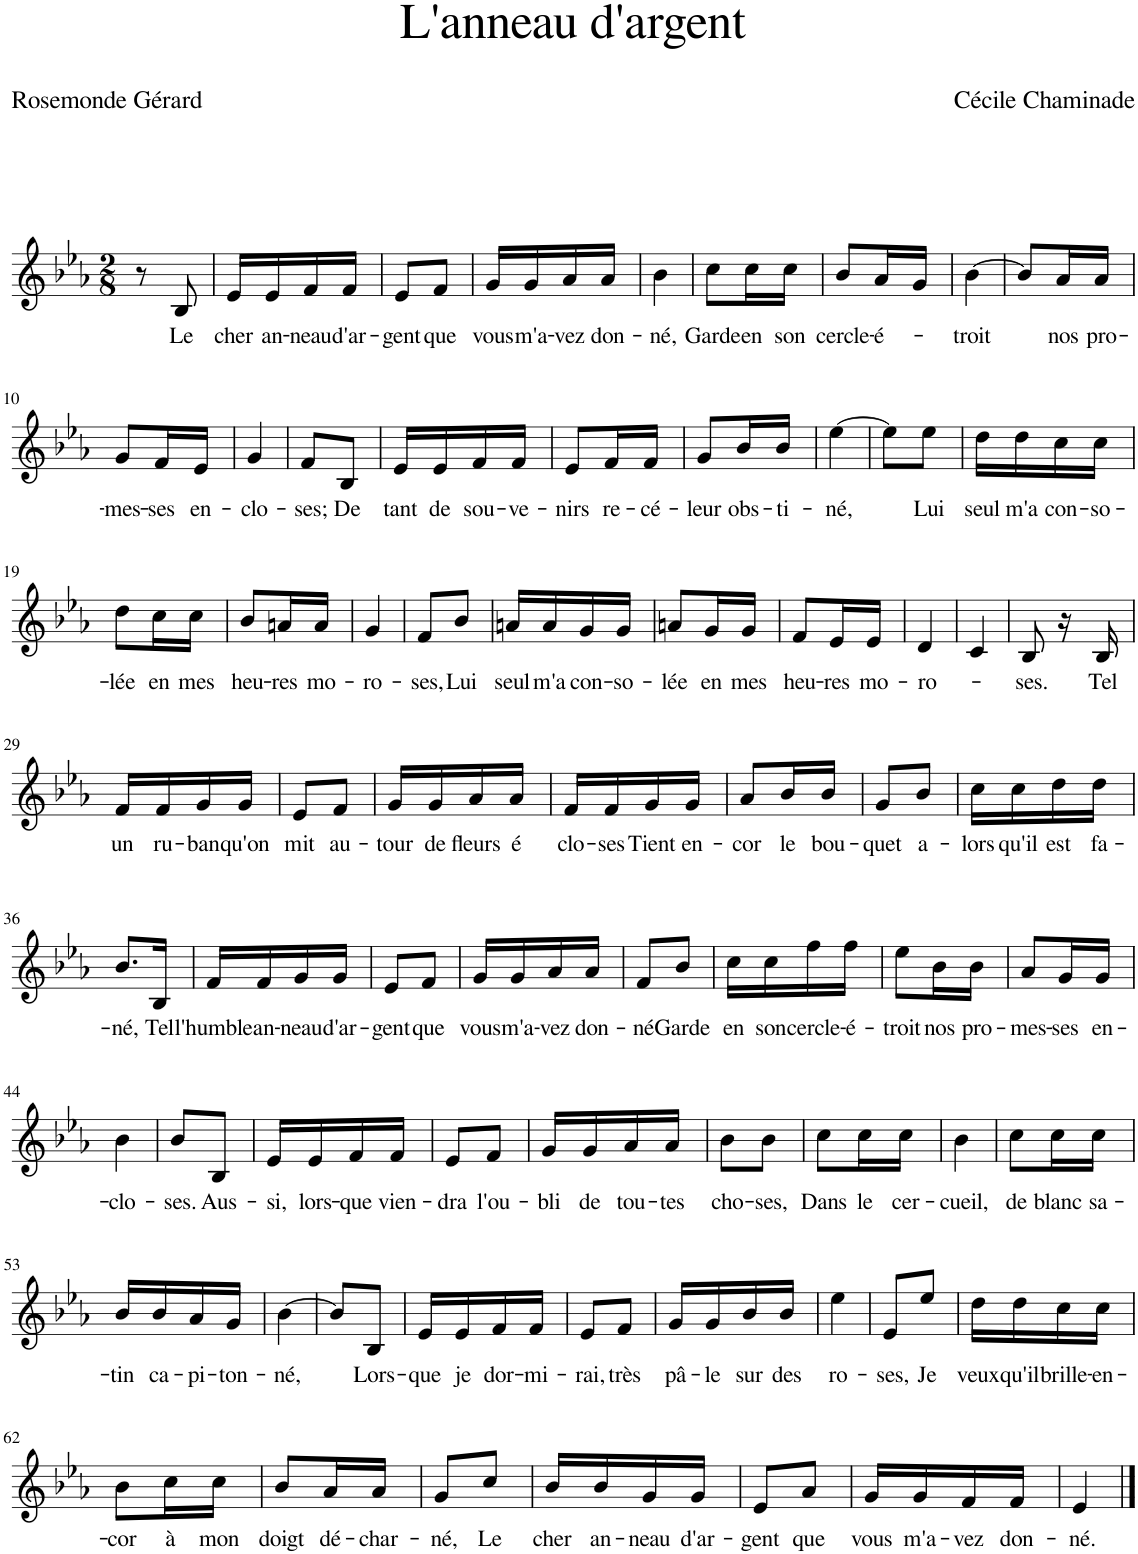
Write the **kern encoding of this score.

**kern	**text
*part1	*part1
*staff1	*staff1
*I"Piano	*
*I'Pno	*
*clefG2	*
*k[b-e-a-]	*
*M2/8	*
=1	=1
8r	.
!	!LO:LY:b
8B-/	Le
=2	=2
!	!LO:LY:b
16e-/LL	cher
!	!LO:LY:b
16e-/	an-
!	!LO:LY:b
16f/	-neau
!	!LO:LY:b
16f/JJ	d'ar-
=3	=3
!	!LO:LY:b
8e-/L	-gent
!	!LO:LY:b
8f/J	que
=4	=4
!	!LO:LY:b
16g/LL	vous
!	!LO:LY:b
16g/	m'a-
!	!LO:LY:b
16a-/	-vez
!	!LO:LY:b
16a-/JJ	don-
=5	=5
!	!LO:LY:b
4b-\	-né,
=6	=6
!	!LO:LY:b
8cc\L	Garde
!	!LO:LY:b
16cc\L	en
!	!LO:LY:b
16cc\JJ	son
=7	=7
!	!LO:LY:b
8b-/L	cercle-
!	!LO:LY:b
16a-/L	-é-
16g/JJ	.
=8	=8
!	!LO:LY:b
[4b-\	-troit
=9	=9
8b-/L]	.
!	!LO:LY:b
16a-/L	nos
!	!LO:LY:b
16a-/JJ	pro-
!!LO:LB:g=z
=10	=10
!	!LO:LY:b
8g/L	-mes-
!	!LO:LY:b
16f/L	-ses
!	!LO:LY:b
16e-/JJ	en-
=11	=11
!	!LO:LY:b
4g/	-clo-
=12	=12
!	!LO:LY:b
8f/L	-ses;
!	!LO:LY:b
8B-/J	De
=13	=13
!	!LO:LY:b
16e-/LL	tant
!	!LO:LY:b
16e-/	de
!	!LO:LY:b
16f/	sou-
!	!LO:LY:b
16f/JJ	-ve-
=14	=14
!	!LO:LY:b
8e-/L	-nirs
!	!LO:LY:b
16f/L	re-
!	!LO:LY:b
16f/JJ	-cé-
=15	=15
!	!LO:LY:b
8g/L	-leur
!	!LO:LY:b
16b-/L	obs-
!	!LO:LY:b
16b-/JJ	-ti-
=16	=16
!	!LO:LY:b
[4ee-\	-né,
=17	=17
8ee-\L]	.
!	!LO:LY:b
8ee-\J	Lui
=18	=18
!	!LO:LY:b
16dd\LL	seul
!	!LO:LY:b
16dd\	m'a
!	!LO:LY:b
16cc\	con-
!	!LO:LY:b
16cc\JJ	-so-
!!LO:LB:g=z
=19	=19
!	!LO:LY:b
8dd\L	-lée
!	!LO:LY:b
16cc\L	en
!	!LO:LY:b
16cc\JJ	mes
=20	=20
!	!LO:LY:b
8b-/L	heu-
!	!LO:LY:b
16an/L	-res
!	!LO:LY:b
16a/JJ	mo-
=21	=21
!	!LO:LY:b
4g/	-ro-
=22	=22
!	!LO:LY:b
8f/L	-ses,
!	!LO:LY:b
8b-/J	Lui
=23	=23
!	!LO:LY:b
16an/LL	seul
!	!LO:LY:b
16a/	m'a
!	!LO:LY:b
16g/	con-
!	!LO:LY:b
16g/JJ	-so-
=24	=24
!	!LO:LY:b
8an/L	-lée
!	!LO:LY:b
16g/L	en
!	!LO:LY:b
16g/JJ	mes
=25	=25
!	!LO:LY:b
8f/L	heu-
!	!LO:LY:b
16e-/L	-res
!	!LO:LY:b
16e-/JJ	mo-
=26	=26
!	!LO:LY:b
4d/	-ro-
=27	=27
4c/	.
=28	=28
!	!LO:LY:b
8B-/	-ses.
16r	.
!	!LO:LY:b
16B-/	Tel
!!LO:LB:g=z
=29	=29
!	!LO:LY:b
16f/LL	un
!	!LO:LY:b
16f/	ru-
!	!LO:LY:b
16g/	-ban
!	!LO:LY:b
16g/JJ	qu'on
=30	=30
!	!LO:LY:b
8e-/L	mit
!	!LO:LY:b
8f/J	au-
=31	=31
!	!LO:LY:b
16g/LL	-tour
!	!LO:LY:b
16g/	de
!	!LO:LY:b
16a-/	fleurs
!	!LO:LY:b
16a-/JJ	é
=32	=32
!	!LO:LY:b
16f/LL	clo-
!	!LO:LY:b
16f/	-ses
!	!LO:LY:b
16g/	Tient
!	!LO:LY:b
16g/JJ	en-
=33	=33
!	!LO:LY:b
8a-/L	-cor
!	!LO:LY:b
16b-/L	le
!	!LO:LY:b
16b-/JJ	bou-
=34	=34
!	!LO:LY:b
8g/L	-quet
!	!LO:LY:b
8b-/J	a-
=35	=35
!	!LO:LY:b
16cc\LL	-lors
!	!LO:LY:b
16cc\	qu'il
!	!LO:LY:b
16dd\	est
!	!LO:LY:b
16dd\JJ	fa-
!!LO:LB:g=z
=36	=36
!	!LO:LY:b
8.b-/L	-né,
!	!LO:LY:b
16B-/Jk	Tel
=37	=37
!	!LO:LY:b
16f/LL	l'humble
!	!LO:LY:b
16f/	an-
!	!LO:LY:b
16g/	-neau
!	!LO:LY:b
16g/JJ	d'ar-
=38	=38
!	!LO:LY:b
8e-/L	-gent
!	!LO:LY:b
8f/J	que
=39	=39
!	!LO:LY:b
16g/LL	vous
!	!LO:LY:b
16g/	m'a-
!	!LO:LY:b
16a-/	-vez
!	!LO:LY:b
16a-/JJ	don-
=40	=40
!	!LO:LY:b
8f/L	-né
!	!LO:LY:b
8b-/J	Garde
=41	=41
!	!LO:LY:b
16cc\LL	en
!	!LO:LY:b
16cc\	son
!	!LO:LY:b
16ff\	cercle-
!	!LO:LY:b
16ff\JJ	-é-
=42	=42
!	!LO:LY:b
8ee-\L	-troit
!	!LO:LY:b
16b-\L	nos
!	!LO:LY:b
16b-\JJ	pro-
=43	=43
!	!LO:LY:b
8a-/L	-mes-
!	!LO:LY:b
16g/L	-ses
!	!LO:LY:b
16g/JJ	en-
!!LO:LB:g=z
=44	=44
!	!LO:LY:b
4b-\	-clo-
=45	=45
!	!LO:LY:b
8b-/L	-ses.
!	!LO:LY:b
8B-/J	Aus-
=46	=46
!	!LO:LY:b
16e-/LL	-si,
!	!LO:LY:b
16e-/	lors-
!	!LO:LY:b
16f/	-que
!	!LO:LY:b
16f/JJ	vien-
=47	=47
!	!LO:LY:b
8e-/L	-dra
!	!LO:LY:b
8f/J	l'ou-
=48	=48
!	!LO:LY:b
16g/LL	-bli
!	!LO:LY:b
16g/	de
!	!LO:LY:b
16a-/	tou-
!	!LO:LY:b
16a-/JJ	-tes
=49	=49
!	!LO:LY:b
8b-\L	cho-
!	!LO:LY:b
8b-\J	-ses,
=50	=50
!	!LO:LY:b
8cc\L	Dans
!	!LO:LY:b
16cc\L	le
!	!LO:LY:b
16cc\JJ	cer-
=51	=51
!	!LO:LY:b
4b-\	-cueil,
=52	=52
!	!LO:LY:b
8cc\L	de
!	!LO:LY:b
16cc\L	blanc
!	!LO:LY:b
16cc\JJ	sa-
!!LO:LB:g=z
=53	=53
!	!LO:LY:b
16b-/LL	-tin
!	!LO:LY:b
16b-/	ca-
!	!LO:LY:b
16a-/	-pi-
!	!LO:LY:b
16g/JJ	-ton-
=54	=54
!	!LO:LY:b
[4b-\	-né,
=55	=55
8b-/L]	.
!	!LO:LY:b
8B-/J	Lors-
=56	=56
!	!LO:LY:b
16e-/LL	-que
!	!LO:LY:b
16e-/	je
!	!LO:LY:b
16f/	dor-
!	!LO:LY:b
16f/JJ	-mi-
=57	=57
!	!LO:LY:b
8e-/L	-rai,
!	!LO:LY:b
8f/J	très
=58	=58
!	!LO:LY:b
16g/LL	pâ-
!	!LO:LY:b
16g/	-le
!	!LO:LY:b
16b-/	sur
!	!LO:LY:b
16b-/JJ	des
=59	=59
!	!LO:LY:b
4ee-\	ro-
=60	=60
!	!LO:LY:b
8e-/L	-ses,
!	!LO:LY:b
8ee-/J	Je
=61	=61
!	!LO:LY:b
16dd\LL	veux
!	!LO:LY:b
16dd\	qu'il
!	!LO:LY:b
16cc\	brille-
!	!LO:LY:b
16cc\JJ	-en-
!!LO:LB:g=z
=62	=62
!	!LO:LY:b
8b-\L	-cor
!	!LO:LY:b
16cc\L	à
!	!LO:LY:b
16cc\JJ	mon
=63	=63
!	!LO:LY:b
8b-/L	doigt
!	!LO:LY:b
16a-/L	dé-
!	!LO:LY:b
16a-/JJ	-char-
=64	=64
!	!LO:LY:b
8g/L	-né,
!	!LO:LY:b
8cc/J	Le
=65	=65
!	!LO:LY:b
16b-/LL	cher
!	!LO:LY:b
16b-/	an-
!	!LO:LY:b
16g/	-neau
!	!LO:LY:b
16g/JJ	d'ar-
=66	=66
!	!LO:LY:b
8e-/L	-gent
!	!LO:LY:b
8a-/J	que
=67	=67
!	!LO:LY:b
16g/LL	vous
!	!LO:LY:b
16g/	m'a-
!	!LO:LY:b
16f/	-vez
!	!LO:LY:b
16f/JJ	don-
=68	=68
!	!LO:LY:b
4e-/	-né.
==	==
*-	*-
